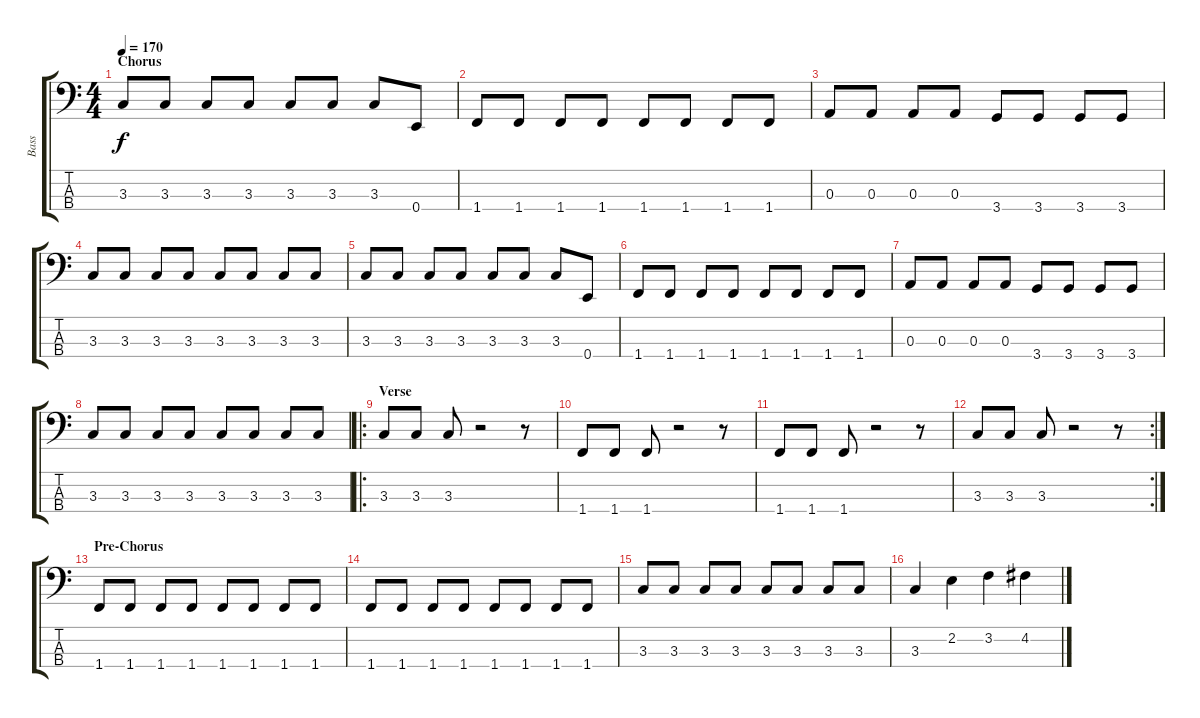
\track ("Bass" "Bass") {instrument electricbasspick}
\staff {score tabs}
\tuning (G2 D2 A1 E1) {hide}
\ts (4 4)
\section ("" "Chorus")
\tempo 170
\clef f4
\ks c
3.3.8{dy f instrument electricbasspick} 3.3.8 3.3.8 3.3.8 3.3.8 3.3.8 3.3.8 0.4.8 |
1.4.8 1.4.8 1.4.8 1.4.8 1.4.8 1.4.8 1.4.8 1.4.8 |
0.3.8 0.3.8 0.3.8 0.3.8 3.4.8 3.4.8 3.4.8 3.4.8 |
3.3.8 3.3.8 3.3.8 3.3.8 3.3.8 3.3.8 3.3.8 3.3.8 |
3.3.8 3.3.8 3.3.8 3.3.8 3.3.8 3.3.8 3.3.8 0.4.8 |
1.4.8 1.4.8 1.4.8 1.4.8 1.4.8 1.4.8 1.4.8 1.4.8 |
0.3.8 0.3.8 0.3.8 0.3.8 3.4.8 3.4.8 3.4.8 3.4.8 |
3.3.8 3.3.8 3.3.8 3.3.8 3.3.8 3.3.8 3.3.8 3.3.8 |
\ro
\section ("" "Verse")
3.3.8 3.3.8 3.3.8 r.2 r.8 |
1.4.8 1.4.8 1.4.8 r.2 r.8 |
1.4.8 1.4.8 1.4.8 r.2 r.8 |
\rc 2
3.3.8 3.3.8 3.3.8 r.2 r.8 |
\section ("" "Pre-Chorus")
1.4.8 1.4.8 1.4.8 1.4.8 1.4.8 1.4.8 1.4.8 1.4.8 |
1.4.8 1.4.8 1.4.8 1.4.8 1.4.8 1.4.8 1.4.8 1.4.8 |
3.3.8 3.3.8 3.3.8 3.3.8 3.3.8 3.3.8 3.3.8 3.3.8 |
3.3.4 2.2.4 3.2.4 4.2.4
